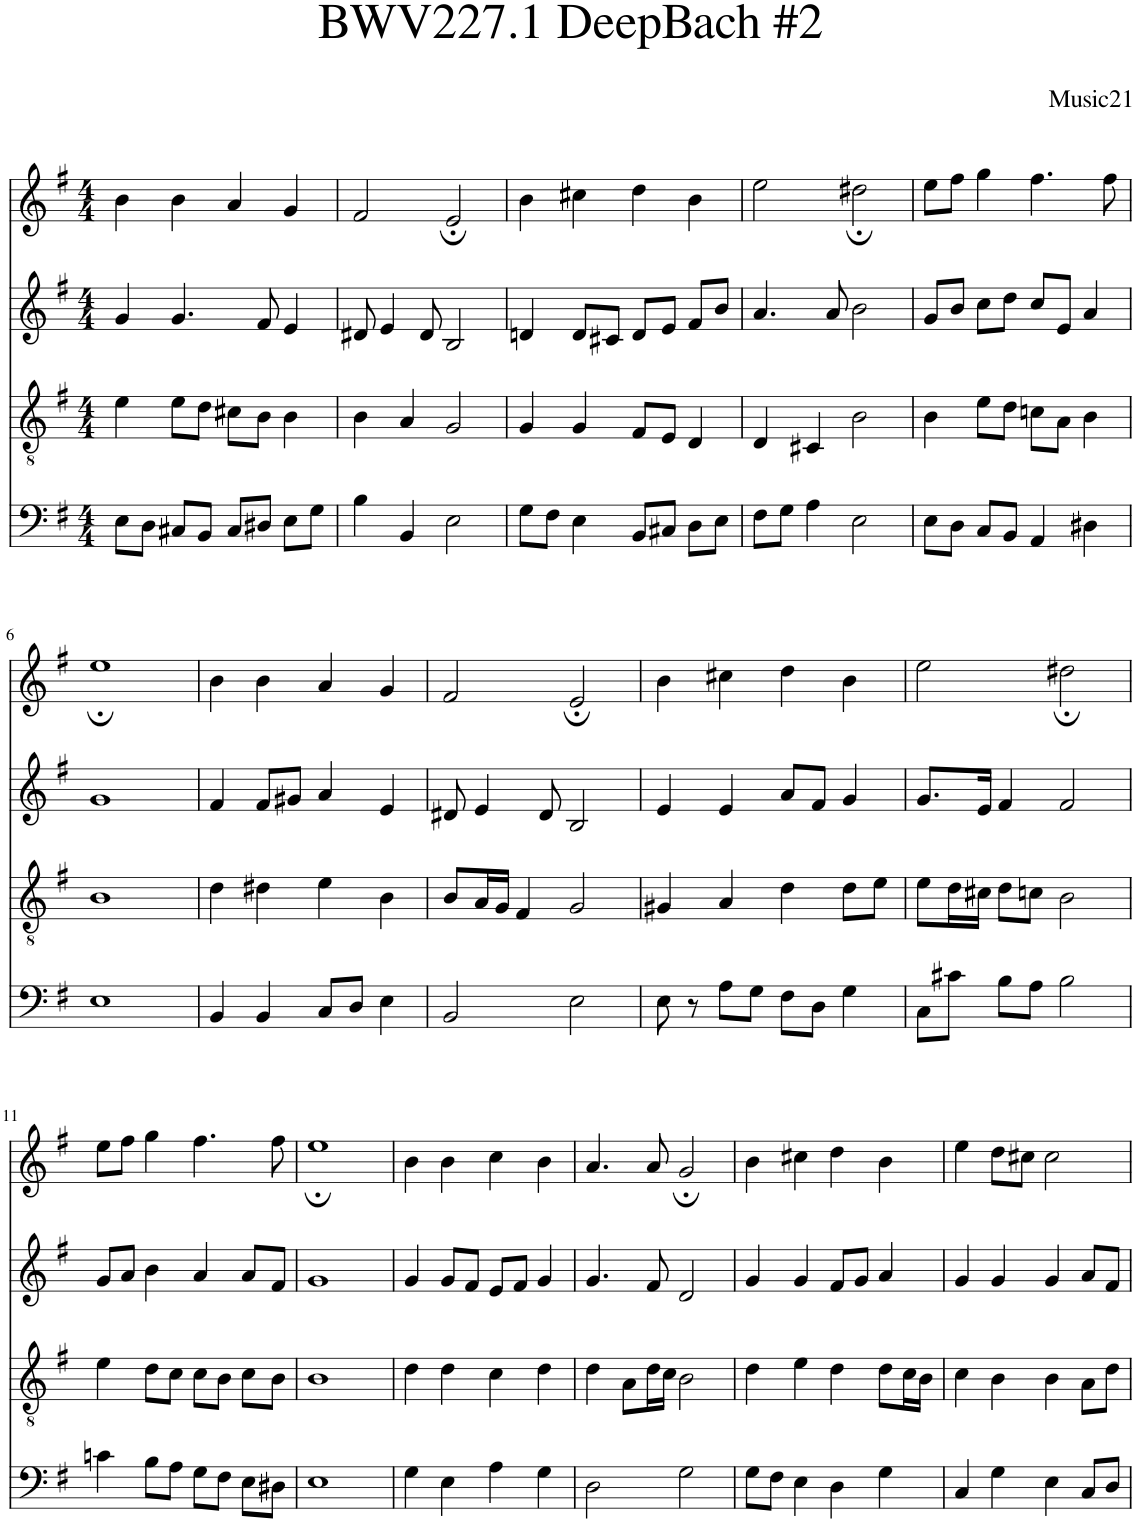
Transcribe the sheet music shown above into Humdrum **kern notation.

**kern	**kern	**kern	**kern
*part4	*part3	*part2	*part1
*staff4	*staff3	*staff2	*staff1
*I"Piano	*I"Piano	*I"Piano	*I"Piano
*I'Pno	*I'Pno	*I'Pno	*I'Pno
*clefF4	*clefGv2	*clefG2	*clefG2
*k[f#]	*k[f#]	*k[f#]	*k[f#]
*M4/4	*M4/4	*M4/4	*M4/4
=1	=1	=1	=1
8E\L	4e\	4g/	4b\
8D\J	.	.	.
8C#X/L	8e\L	4.g/	4b\
8BB/J	8d\J	.	.
8C#/L	8c#X\L	.	4a/
8D#X/J	8B\J	8f#/	.
8E\L	4B\	4e/	4g/
8G\J	.	.	.
=2	=2	=2	=2
4B\	4B\	8d#X/	2f#/
.	.	4e/	.
4BB/	4A/	.	.
.	.	8d#/	.
2E\	2G/	2B/	2e;/
=3	=3	=3	=3
8G\L	4G/	4dn/	4b\
8F#\J	.	.	.
4E\	4G/	8d/L	4cc#X\
.	.	8c#X/J	.
8BB/L	8F#/L	8d/L	4dd\
8C#X/J	8E/J	8e/J	.
8D\L	4D/	8f#/L	4b\
8E\J	.	8b/J	.
=4	=4	=4	=4
8F#\L	4D/	4.a/	2ee\
8G\J	.	.	.
4A\	4C#X/	.	.
.	.	8a/	.
2E\	2B\	2b\	2dd#X;\
=5	=5	=5	=5
8E\L	4B\	8g/L	8ee\L
8D\J	.	8b/J	8ff#\J
8C/L	8e\L	8cc\L	4gg\
8BB/J	8d\J	8dd\J	.
4AA/	8cn\L	8cc/L	4.ff#\
.	8A\J	8e/J	.
4D#X\	4B\	4a/	.
.	.	.	8ff#\
!!LO:LB:g=z
=6	=6	=6	=6
1E	1B	1g	1ee;
=7	=7	=7	=7
4BB/	4d\	4f#/	4b\
4BB/	4d#X\	8f#/L	4b\
.	.	8g#X/J	.
8C/L	4e\	4a/	4a/
8D/J	.	.	.
4E\	4B\	4e/	4g/
=8	=8	=8	=8
2BB/	8B/L	8d#X/	2f#/
.	16A/L	4e/	.
.	16G/JJ	.	.
.	4F#/	.	.
.	.	8d#/	.
2E\	2G/	2B/	2e;/
=9	=9	=9	=9
8E\	4G#X/	4e/	4b\
8r	.	.	.
8A\L	4A/	4e/	4cc#X\
8G\J	.	.	.
8F#\L	4d\	8a/L	4dd\
8D\J	.	8f#/J	.
4G\	8d\L	4g/	4b\
.	8e\J	.	.
=10	=10	=10	=10
8C\L	8e\L	8.g/L	2ee\
8c#X\J	16d\L	.	.
.	16c#X\JJ	16e/Jk	.
8B\L	8d\L	4f#/	.
8A\J	8cn\J	.	.
2B\	2B\	2f#/	2dd#X;\
!!LO:LB:g=z
=11	=11	=11	=11
4cn\	4e\	8g/L	8ee\L
.	.	8a/J	8ff#\J
8B\L	8d\L	4b\	4gg\
8A\J	8c\J	.	.
8G\L	8c\L	4a/	4.ff#\
8F#\J	8B\J	.	.
8E\L	8c\L	8a/L	.
8D#X\J	8B\J	8f#/J	8ff#\
=12	=12	=12	=12
1E	1B	1g	1ee;
=13	=13	=13	=13
4G\	4d\	4g/	4b\
4E\	4d\	8g/L	4b\
.	.	8f#/J	.
4A\	4c\	8e/L	4cc\
.	.	8f#/J	.
4G\	4d\	4g/	4b\
=14	=14	=14	=14
2D\	4d\	4.g/	4.a/
.	8A\L	.	.
.	16d\L	8f#/	8a/
.	16c\JJ	.	.
2G\	2B\	2d/	2g;/
=15	=15	=15	=15
8G\L	4d\	4g/	4b\
8F#\J	.	.	.
4E\	4e\	4g/	4cc#X\
4D\	4d\	8f#/L	4dd\
.	.	8g/J	.
4G\	8d\L	4a/	4b\
.	16c\L	.	.
.	16B\JJ	.	.
=16	=16	=16	=16
4C/	4c\	4g/	4ee\
4G\	4B\	4g/	8dd\L
.	.	.	8cc#X\J
4E\	4B\	4g/	2cc#\
8C/L	8A\L	8a/L	.
8D/J	8d\J	8f#/J	.
=	=	=	=
*-	*-	*-	*-
